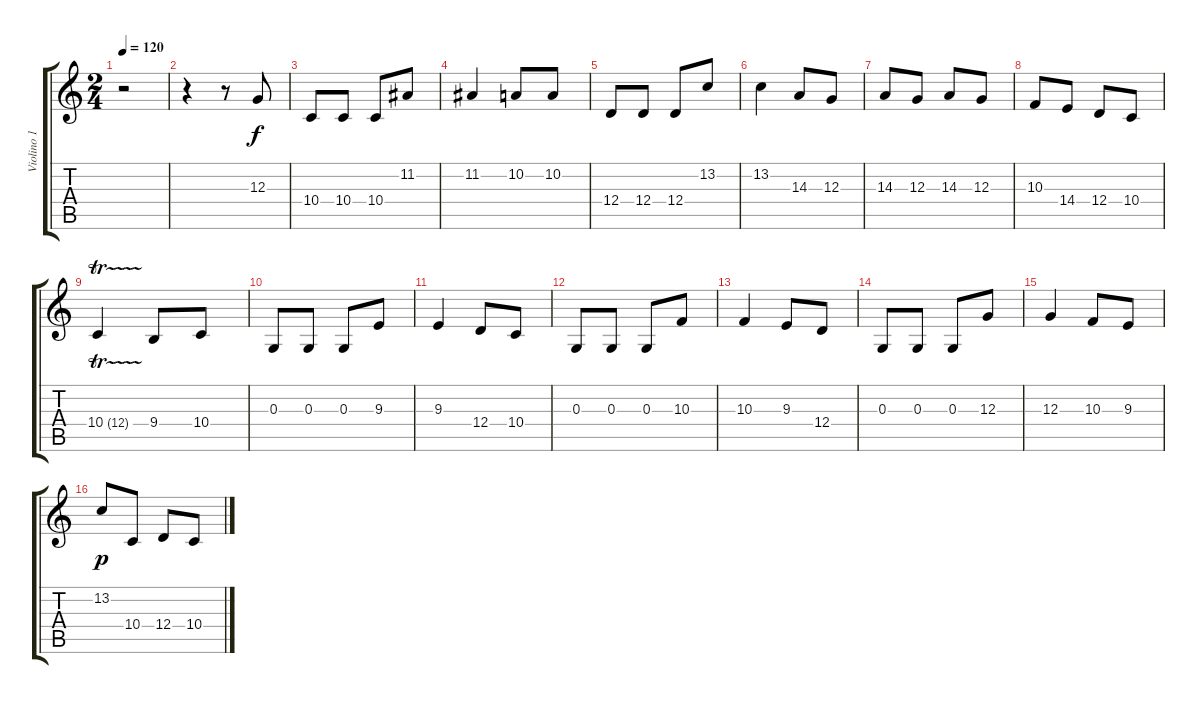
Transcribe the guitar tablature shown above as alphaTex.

\track ("Violino 1" "Violino 1") {instrument violin}
\staff {score tabs}
\tuning (E4 B3 G3 D3 A2 E2) {hide}
\ts (2 4)
\tempo 120
\clef g2
\ks c
r.2{dy f} |
r.4 r.8 12.3.8 |
10.4.8 10.4.8 10.4.8 11.2.8 |
11.2.4 10.2.8 10.2.8 |
12.4.8 12.4.8 12.4.8 13.2.8 |
13.2.4 14.3.8 12.3.8 |
14.3.8 12.3.8 14.3.8 12.3.8 |
10.3.8 14.4.8 12.4.8 10.4.8 |
10.4{tr (12 32)}.4 9.4.8 10.4.8 |
0.3.8 0.3.8 0.3.8 9.3.8 |
9.3.4 12.4.8 10.4.8 |
0.3.8 0.3.8 0.3.8 10.3.8 |
10.3.4 9.3.8 12.4.8 |
0.3.8 0.3.8 0.3.8 12.3.8 |
12.3.4 10.3.8 9.3.8 |
13.2.8{dy p} 10.4.8 12.4.8 10.4.8
